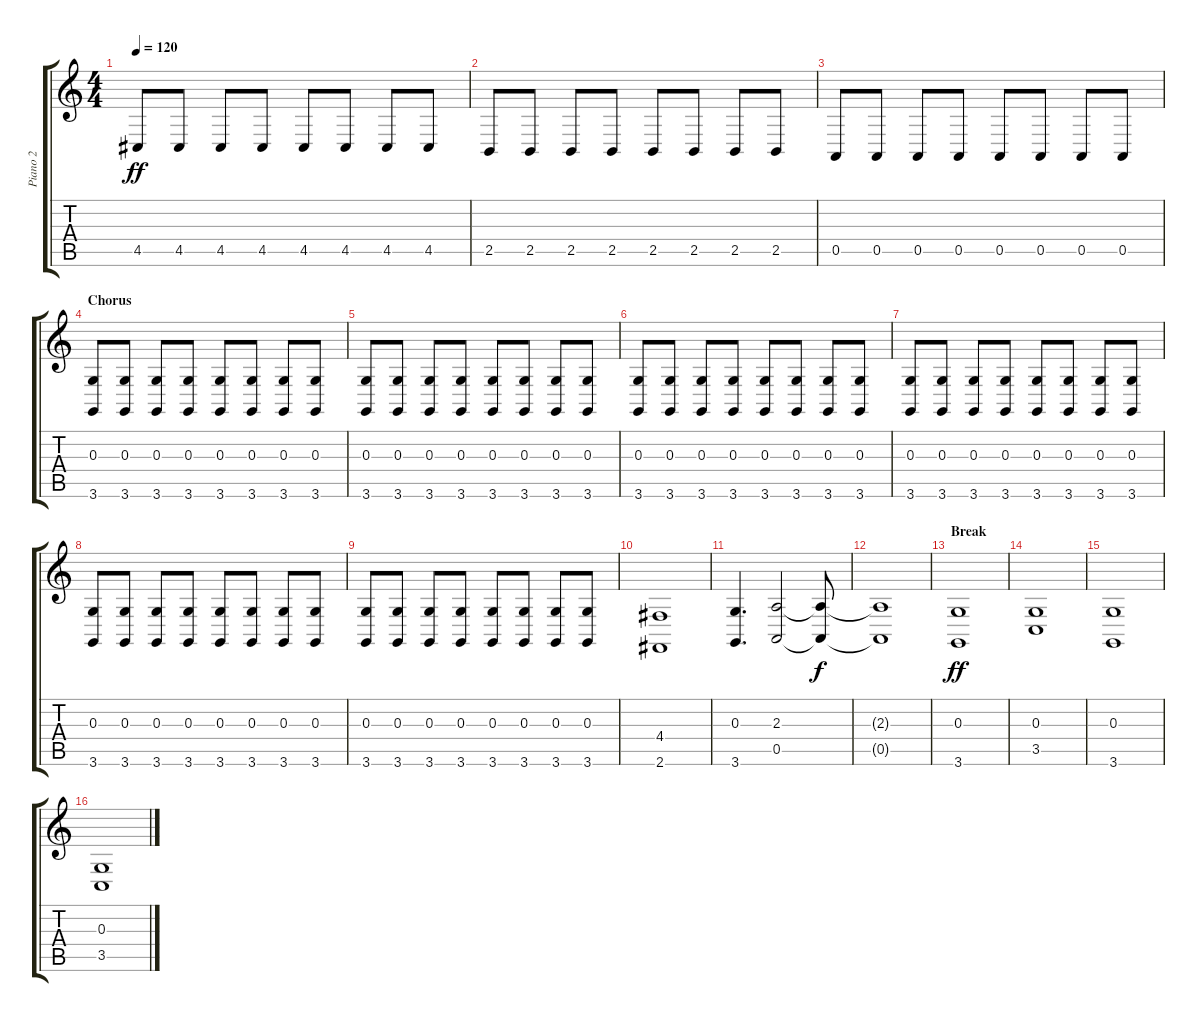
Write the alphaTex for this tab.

\track ("Piano 2" "Piano 2") {instrument brightacousticpiano}
\staff {score tabs}
\tuning (E4 B3 G3 D3 A2 E2) {hide}
\ts (4 4)
\tempo 120
\clef g2
\ks c
4.5.8{dy ff} 4.5.8 4.5.8 4.5.8 4.5.8 4.5.8 4.5.8 4.5.8 |
2.5.8 2.5.8 2.5.8 2.5.8 2.5.8 2.5.8 2.5.8 2.5.8 |
0.5.8 0.5.8 0.5.8 0.5.8{instrument brightacousticpiano} 0.5.8 0.5.8 0.5.8 0.5.8 |
\section ("" "Chorus")
(0.3 3.6).8 (0.3 3.6).8 (0.3 3.6).8 (0.3 3.6).8 (0.3 3.6).8 (0.3 3.6).8 (0.3 3.6).8 (0.3 3.6).8 |
(0.3 3.6).8 (0.3 3.6).8 (0.3 3.6).8 (0.3 3.6).8 (0.3 3.6).8 (0.3 3.6).8{instrument brightacousticpiano} (0.3 3.6).8 (0.3 3.6).8 |
(0.3 3.6).8 (0.3 3.6).8 (0.3 3.6).8 (0.3 3.6).8 (0.3 3.6).8 (0.3 3.6).8 (0.3 3.6).8 (0.3 3.6).8 |
(0.3 3.6).8 (0.3 3.6).8 (0.3 3.6).8 (0.3 3.6).8 (0.3 3.6).8 (0.3 3.6).8 (0.3 3.6).8 (0.3 3.6).8 |
(0.3 3.6).8 (0.3 3.6).8 (0.3 3.6).8 (0.3 3.6).8 (0.3 3.6).8 (0.3 3.6).8 (0.3 3.6).8 (0.3 3.6).8 |
(0.3 3.6).8 (0.3 3.6).8 (0.3 3.6).8 (0.3 3.6).8 (0.3 3.6).8 (0.3 3.6).8 (0.3 3.6).8 (0.3 3.6).8 |
(4.4 2.6).1{instrument acousticgrandpiano} |
(0.3 3.6).4{d} (2.3 0.5).2 (2.3{t} 0.5{t}).8{dy f} |
(2.3{t} 0.5{t}).1 |
\section ("" "Break")
(0.3 3.6).1{dy ff} |
(0.3 3.5).1 |
(0.3 3.6).1 |
(0.3 3.5).1
